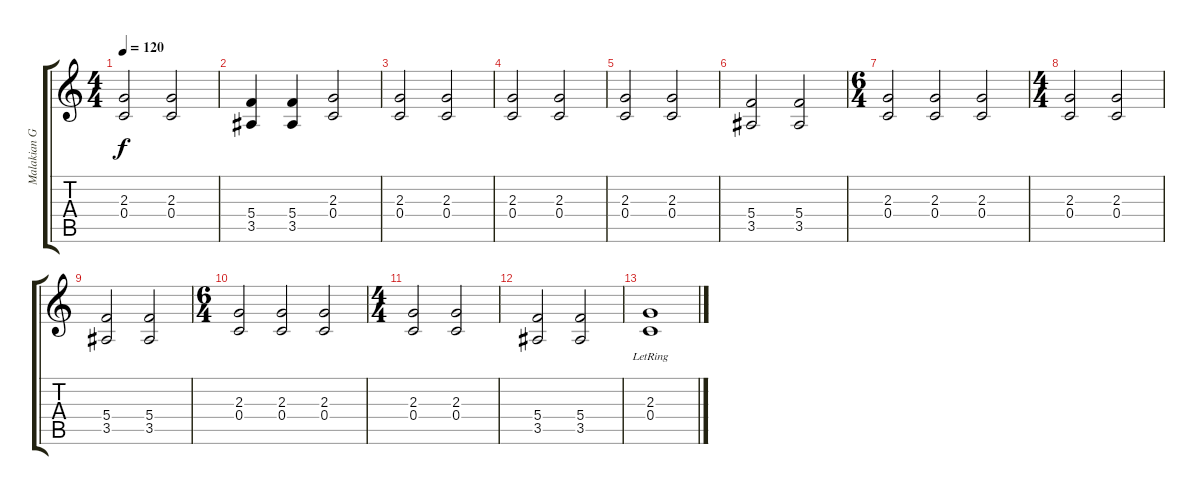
\track ("Malakian Guitar" "Malakian G") {instrument overdrivenguitar}
\staff {score tabs}
\tuning (D4 A3 F3 C3 G2 C2) {hide}
\ts (4 4)
\tempo 120
\clef g2
\ks c
(2.3 0.4).2{dy f} (2.3 0.4).2 |
(5.4 3.5).4 (5.4 3.5).4 (2.3 0.4).2 |
(2.3 0.4).2 (2.3 0.4).2 |
(2.3 0.4).2 (2.3 0.4).2 |
(2.3 0.4).2 (2.3 0.4).2 |
(5.4 3.5).2 (5.4 3.5).2 |
\ts (6 4)
(2.3 0.4).2 (2.3 0.4).2 (2.3 0.4).2 |
\ts (4 4)
(2.3 0.4).2 (2.3 0.4).2 |
(5.4 3.5).2 (5.4 3.5).2 |
\ts (6 4)
(2.3 0.4).2 (2.3 0.4).2 (2.3 0.4).2 |
\ts (4 4)
(2.3 0.4).2 (2.3 0.4).2 |
(5.4 3.5).2 (5.4 3.5).2 |
(2.3 0.4{lr}).1
